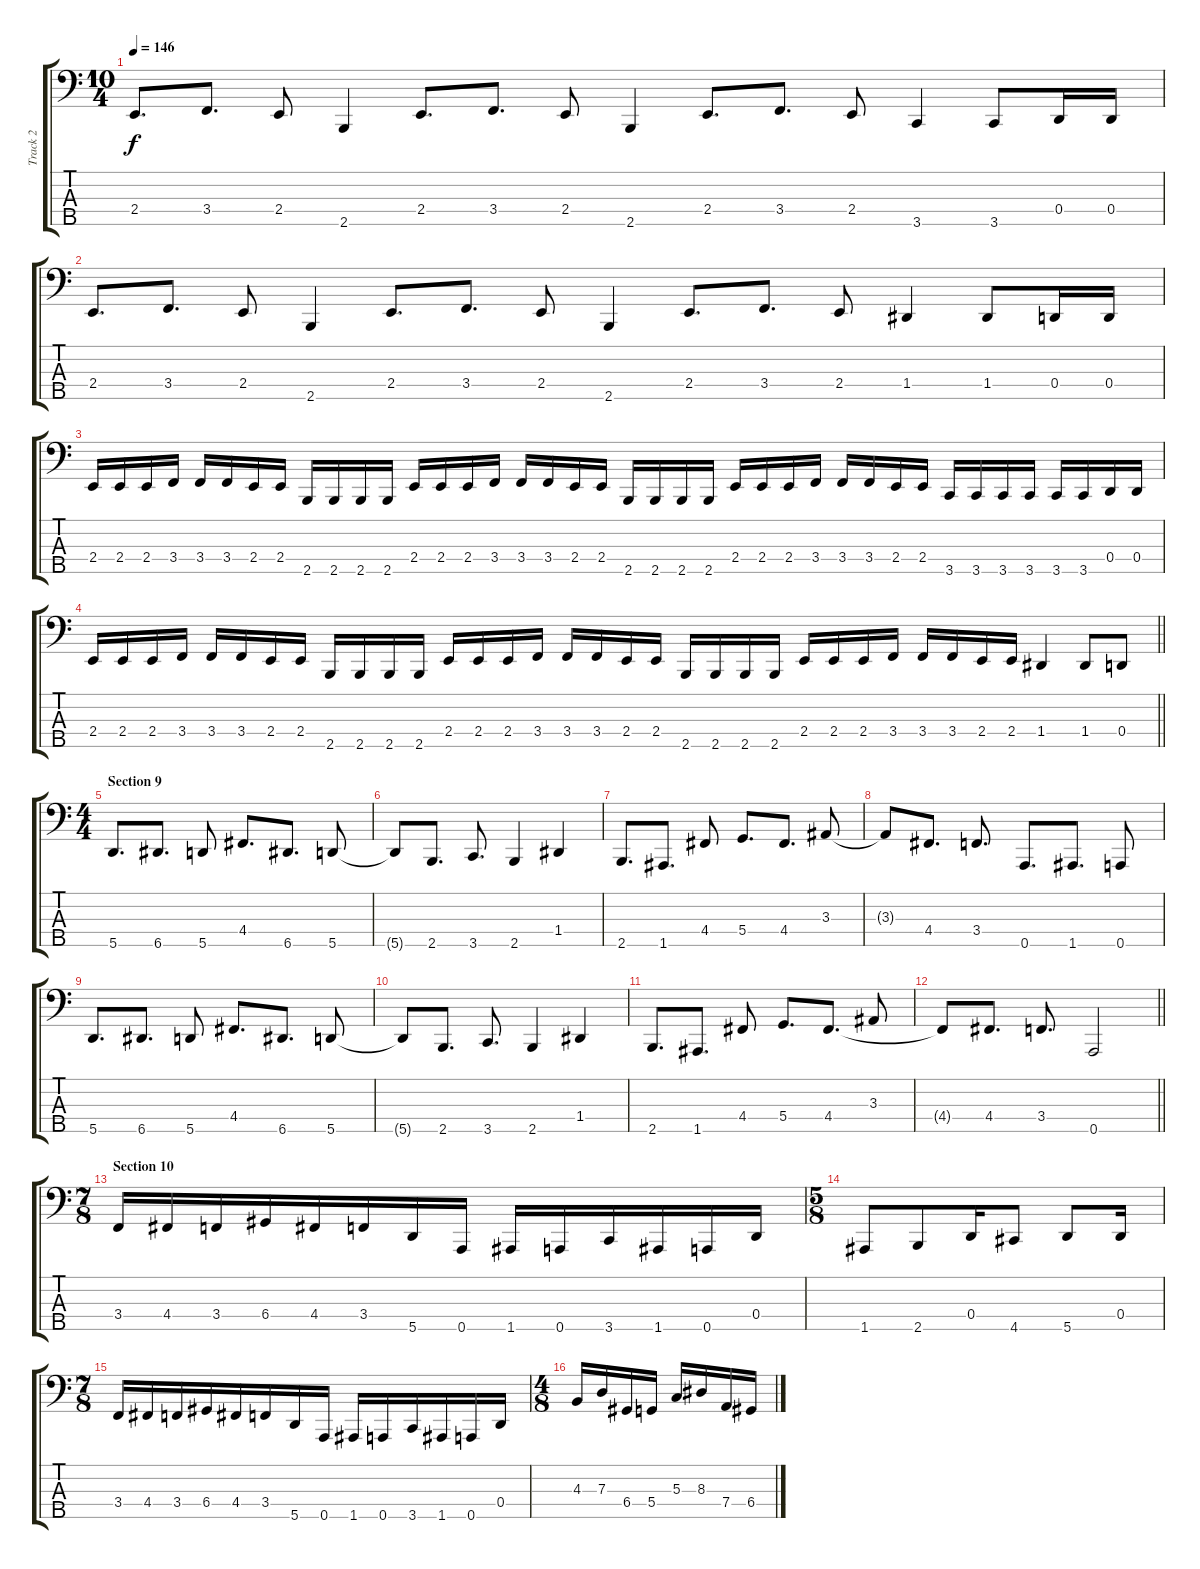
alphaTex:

\track ("Track 2" "Track 2") {instrument electricbassfinger}
\staff {score tabs}
\tuning (F2 C2 G1 D1 A0) {hide}
\ts (10 4)
\tempo 146
\clef f4
\ks c
2.4.8{d dy f} 3.4.8{d} 2.4.8 2.5.4 2.4.8{d} 3.4.8{d} 2.4.8 2.5.4 2.4.8{d} 3.4.8{d} 2.4.8 3.5.4 3.5.8 0.4.16 0.4.16 |
2.4.8{d} 3.4.8{d} 2.4.8 2.5.4 2.4.8{d} 3.4.8{d} 2.4.8 2.5.4 2.4.8{d} 3.4.8{d} 2.4.8 1.4.4 1.4.8 0.4.16 0.4.16 |
2.4.16 2.4.16 2.4.16 3.4.16 3.4.16 3.4.16 2.4.16 2.4.16 2.5.16 2.5.16 2.5.16 2.5.16 2.4.16 2.4.16 2.4.16 3.4.16 3.4.16 3.4.16 2.4.16 2.4.16 2.5.16 2.5.16 2.5.16 2.5.16 2.4.16 2.4.16 2.4.16 3.4.16 3.4.16 3.4.16 2.4.16 2.4.16 3.5.16 3.5.16 3.5.16 3.5.16 3.5.16 3.5.16 0.4.16 0.4.16 |
\barLineRight lightlight
2.4.16 2.4.16 2.4.16 3.4.16 3.4.16 3.4.16 2.4.16 2.4.16 2.5.16 2.5.16 2.5.16 2.5.16 2.4.16 2.4.16 2.4.16 3.4.16 3.4.16 3.4.16 2.4.16 2.4.16 2.5.16 2.5.16 2.5.16 2.5.16 2.4.16 2.4.16 2.4.16 3.4.16 3.4.16 3.4.16 2.4.16 2.4.16 1.4.4 1.4.8 0.4.8 |
\ts (4 4)
\section ("" "Section 9")
5.5.8{d} 6.5.8{d} 5.5.8 4.4.8{d} 6.5.8{d} 5.5.8 |
5.5{t}.8 2.5.8{d} 3.5.8{d} 2.5.4 1.4.4 |
2.5.8{d} 1.5.8{d} 4.4.8 5.4.8{d} 4.4.8{d} 3.3.8 |
3.3{t}.8 4.4.8{d} 3.4.8{d} 0.5.8{d} 1.5.8{d} 0.5.8 |
5.5.8{d} 6.5.8{d} 5.5.8 4.4.8{d} 6.5.8{d} 5.5.8 |
5.5{t}.8 2.5.8{d} 3.5.8{d} 2.5.4 1.4.4 |
2.5.8{d} 1.5.8{d} 4.4.8 5.4.8{d} 4.4.8{d} 3.3.8 |
\barLineRight lightlight
4.4{t}.8 4.4.8{d} 3.4.8{d} 0.5.2 |
\ts (7 8)
\section ("" "Section 10")
3.4.16 4.4.16 3.4.16 6.4.16 4.4.16 3.4.16 5.5.16 0.5.16 1.5.16 0.5.16 3.5.16 1.5.16 0.5.16 0.4.16 |
\ts (5 8)
1.5.8 2.5.8 0.4.16 4.5.8 5.5.8 0.4.16 |
\ts (7 8)
3.4.16 4.4.16 3.4.16 6.4.16 4.4.16 3.4.16 5.5.16 0.5.16 1.5.16 0.5.16 3.5.16 1.5.16 0.5.16 0.4.16 |
\ts (4 8)
4.3.16 7.3.16 6.4.16 5.4.16 5.3.16 8.3.16 7.4.16 6.4.16
